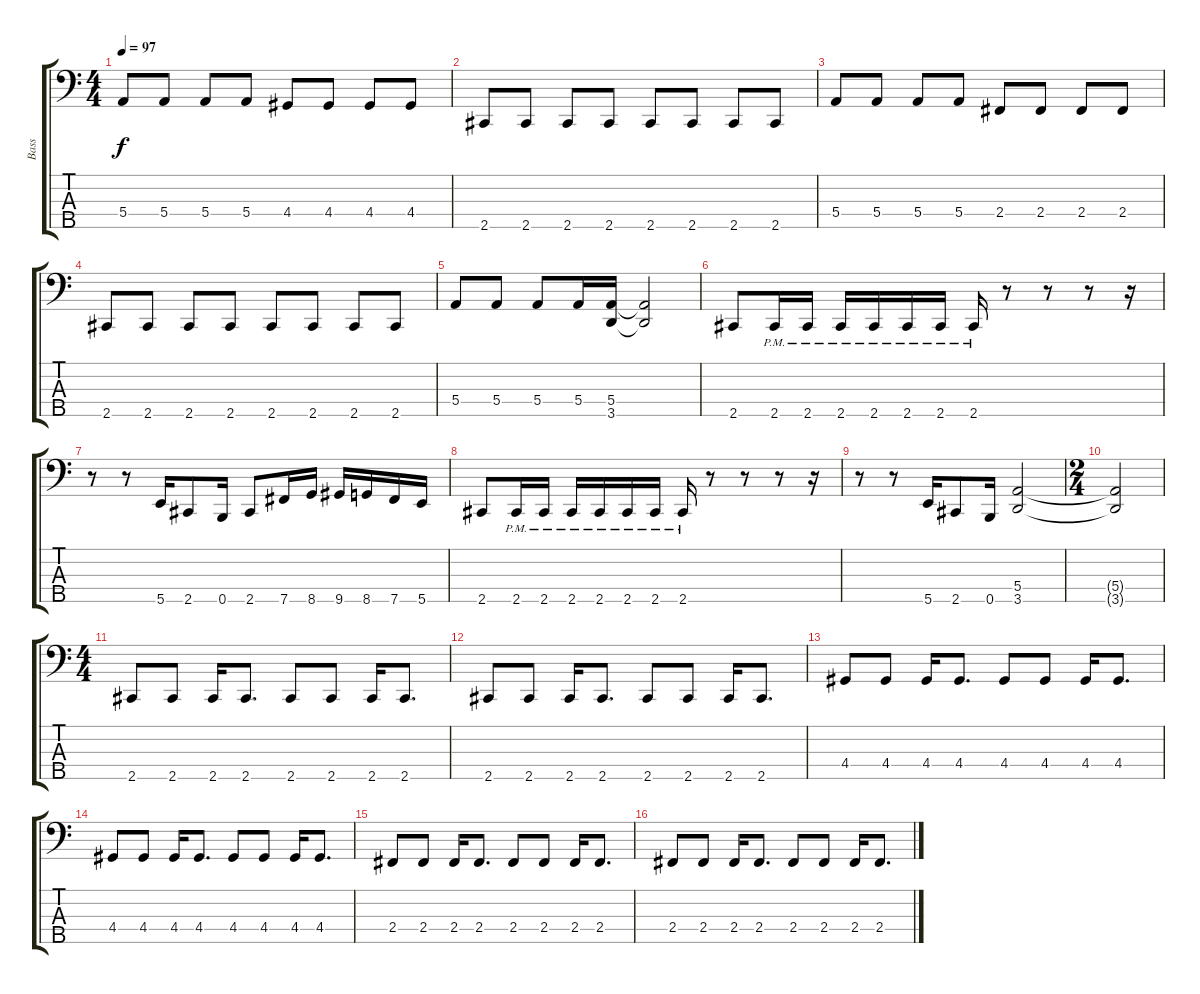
\track ("Bass" "Bass") {instrument electricbassfinger}
\staff {score tabs}
\tuning (G2 D2 A1 E1 B0) {hide}
\ts (4 4)
\tempo 97
\clef f4
\ks c
5.4.8{dy f} 5.4.8 5.4.8 5.4.8 4.4.8 4.4.8 4.4.8 4.4.8 |
2.5.8 2.5.8 2.5.8 2.5.8 2.5.8 2.5.8 2.5.8 2.5.8 |
5.4.8 5.4.8 5.4.8 5.4.8 2.4.8 2.4.8 2.4.8 2.4.8 |
2.5.8 2.5.8 2.5.8 2.5.8 2.5.8 2.5.8 2.5.8 2.5.8 |
5.4.8 5.4.8 5.4.8 5.4.16 (5.4 3.5).16 (5.4{t} 3.5{t}).2 |
\section ("" "")
2.5.8 2.5{pm}.16 2.5{pm}.16 2.5{pm}.16 2.5{pm}.16 2.5{pm}.16 2.5{pm}.16 2.5{pm}.16 r.8 r.8 r.8 r.16 |
r.8 r.8 5.5.16 2.5.8 0.5.16 2.5.8 7.5.16 8.5.16 9.5.16 8.5.16 7.5.16 5.5.16 |
2.5.8 2.5{pm}.16 2.5{pm}.16 2.5{pm}.16 2.5{pm}.16 2.5{pm}.16 2.5{pm}.16 2.5{pm}.16 r.8 r.8 r.8 r.16 |
r.8 r.8 5.5.16 2.5.8 0.5.16 (5.4 3.5).2 |
\ts (2 4)
(5.4{t} 3.5{t}).2 |
\ts (4 4)
2.5.8 2.5.8 2.5.16 2.5.8{d} 2.5.8 2.5.8 2.5.16 2.5.8{d} |
2.5.8 2.5.8 2.5.16 2.5.8{d} 2.5.8 2.5.8 2.5.16 2.5.8{d} |
4.4.8 4.4.8 4.4.16 4.4.8{d} 4.4.8 4.4.8 4.4.16 4.4.8{d} |
4.4.8 4.4.8 4.4.16 4.4.8{d} 4.4.8 4.4.8 4.4.16 4.4.8{d} |
2.4.8 2.4.8 2.4.16 2.4.8{d} 2.4.8 2.4.8 2.4.16 2.4.8{d} |
2.4.8 2.4.8 2.4.16 2.4.8{d} 2.4.8 2.4.8 2.4.16 2.4.8{d}
